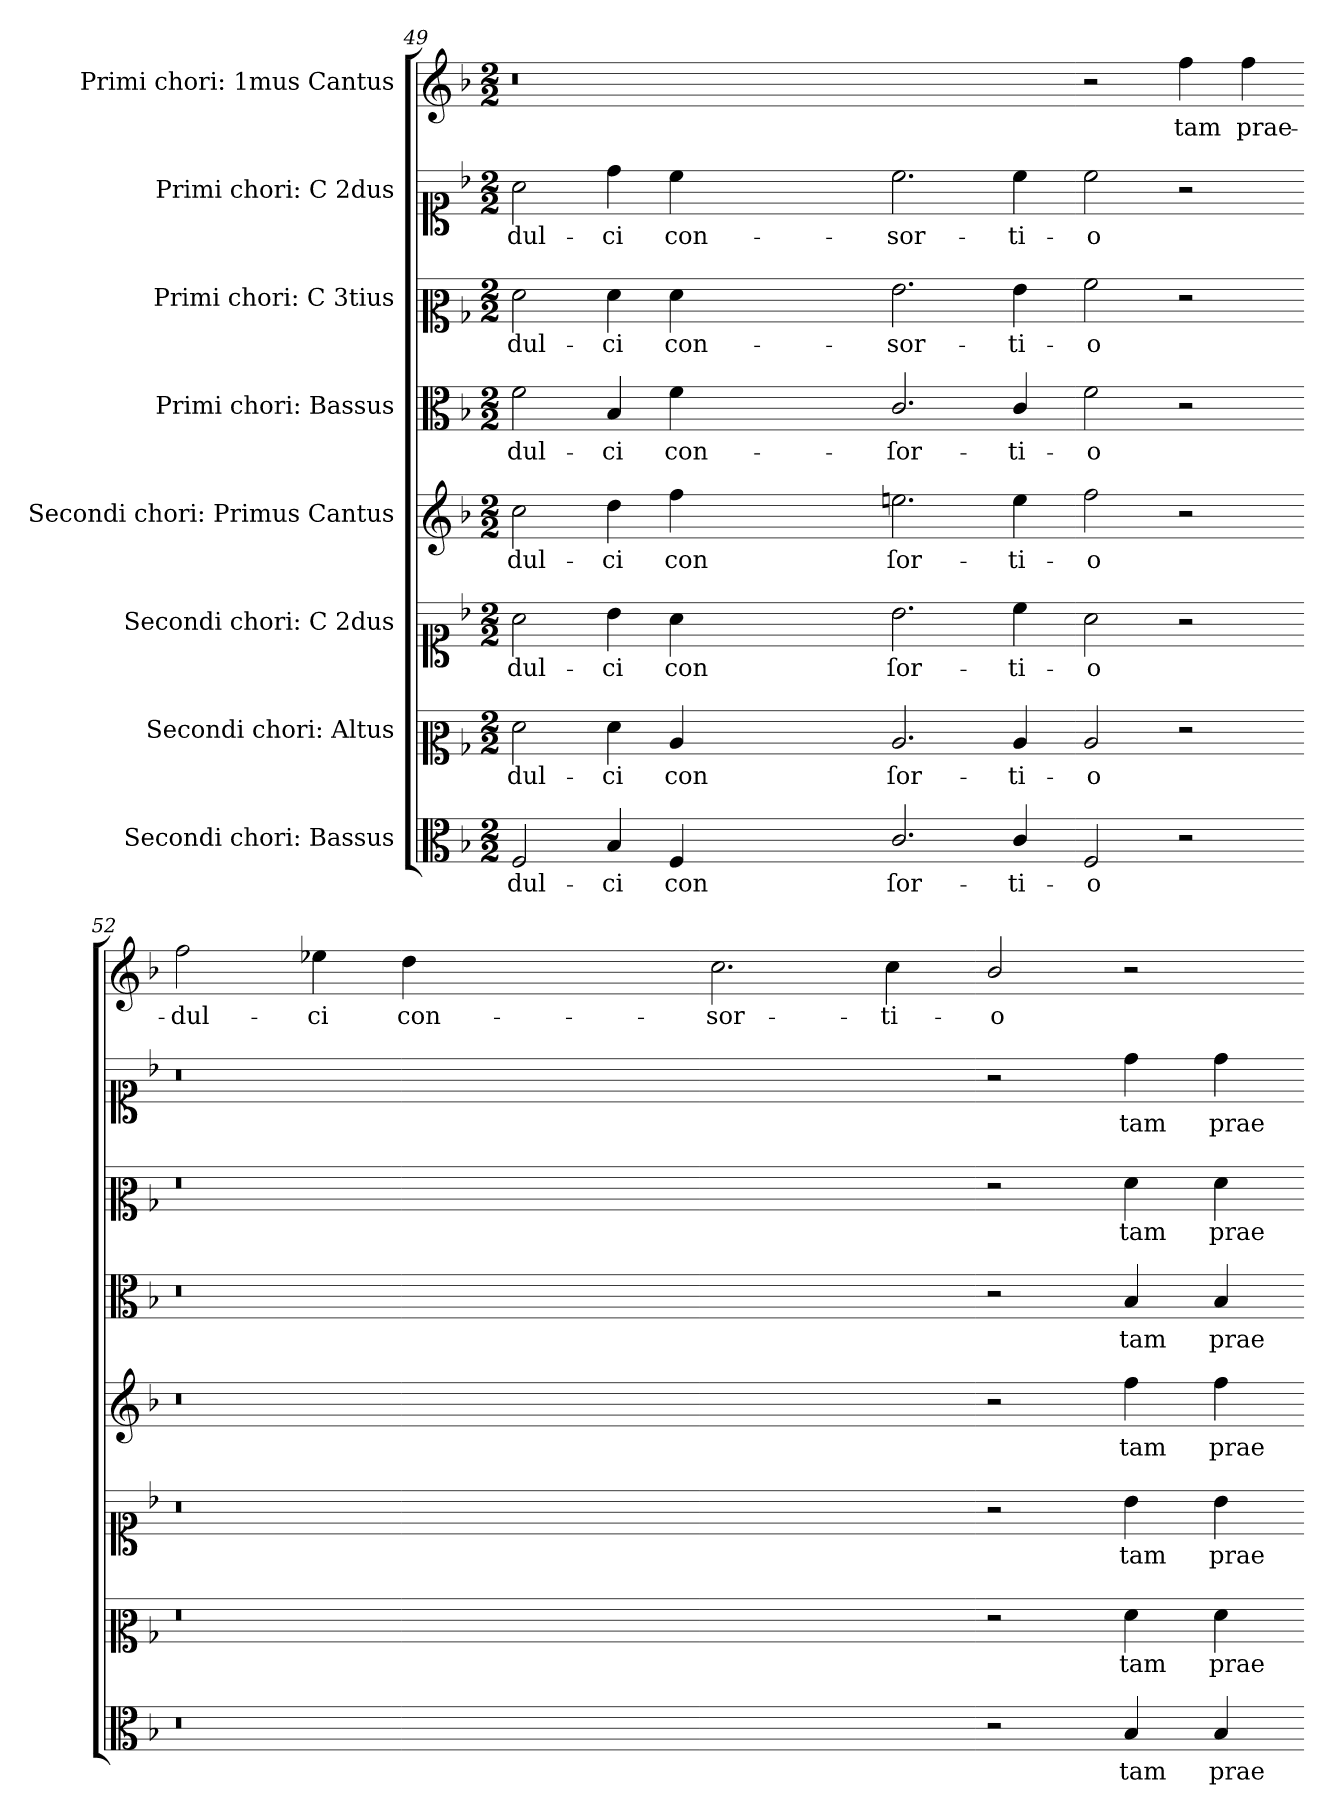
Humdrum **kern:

**kern	**text	**kern	**text	**kern	**text	**kern	**text	**kern	**text	**kern	**text	**kern	**text	**kern	**text
*part8	*part8	*part7	*part7	*part6	*part6	*part5	*part5	*part4	*part4	*part3	*part3	*part2	*part2	*part1	*part1
*staff8	*staff8	*staff7	*staff7	*staff6	*staff6	*staff5	*staff5	*staff4	*staff4	*staff3	*staff3	*staff2	*staff2	*staff1	*staff1
*I"Secondi chori: Bassus	*	*I"Secondi chori: Altus	*	*I"Secondi chori: C 2dus	*	*I"Secondi chori: Primus Cantus	*	*I"Primi chori: Bassus	*	*I"Primi chori: C 3tius	*	*I"Primi chori: C 2dus	*	*I"Primi chori: 1mus Cantus	*
*clefC3	*	*clefC2	*	*clefC1	*	*clefG2	*	*clefC3	*	*clefC2	*	*clefC1	*	*clefG2	*
*k[b-]	*	*k[b-]	*	*k[b-]	*	*k[b-]	*	*k[b-]	*	*k[b-]	*	*k[b-]	*	*k[b-]	*
*M2/2	*	*M2/2	*	*M2/2	*	*M2/2	*	*M2/2	*	*M2/2	*	*M2/2	*	*M2/2	*
=49	=49	=49	=49	=49	=49	=49	=49	=49	=49	=49	=49	=49	=49	=49	=49
2F/	-dul-	2f\	-dul-	2a\	-dul-	2cc\	-dul-	2f\	-dul-	2f\	-dul-	2a\	-dul-	0r	.
4B-/	-ci	4f\	-ci	4b-\	-ci	4dd\	-ci	4B-/	-ci	4f\	-ci	4dd\	-ci	.	.
4F/	con	4c/	con	4a\	con	4ff\	con	4f\	con-	4f\	con-	4cc\	con-	.	.
1ryy	.	1ryy	.	1ryy	.	1ryy	.	1ryy	.	1ryy	.	1ryy	.	.	.
=50-	=50-	=50-	=50-	=50-	=50-	=50-	=50-	=50-	=50-	=50-	=50-	=50-	=50-	=50-	=50-
2.c/	-ſor-	2.c/	-ſor-	2.b-\	-ſor-	2.een\	-ſor-	2.c/	-ſor-	2.g\	-sor-	2.cc\	-sor-	1ryy	.
4c/	-ti-	4c/	-ti-	4cc\	-ti-	4ee\	-ti-	4c/	-ti-	4g\	-ti-	4cc\	-ti-	.	.
=51-	=51-	=51-	=51-	=51-	=51-	=51-	=51-	=51-	=51-	=51-	=51-	=51-	=51-	=51-	=51-
2F/	-o	2c/	-o	2a\	-o	2ff\	-o	2f\	-o	2a\	-o	2cc\	-o	2r	.
2r	.	2r	.	2r	.	2r	.	2r	.	2r	.	2r	.	4ff\	tam
.	.	.	.	.	.	.	.	.	.	.	.	.	.	4ff\	prae-
=52-	=52-	=52-	=52-	=52-	=52-	=52-	=52-	=52-	=52-	=52-	=52-	=52-	=52-	=52-	=52-
0r	.	0r	.	0r	.	0r	.	0r	.	0r	.	0r	.	2ff\	-dul-
.	.	.	.	.	.	.	.	.	.	.	.	.	.	4ee-X\	-ci
.	.	.	.	.	.	.	.	.	.	.	.	.	.	4dd\	con-
.	.	.	.	.	.	.	.	.	.	.	.	.	.	1ryy	.
=53-	=53-	=53-	=53-	=53-	=53-	=53-	=53-	=53-	=53-	=53-	=53-	=53-	=53-	=53-	=53-
1ryy	.	1ryy	.	1ryy	.	1ryy	.	1ryy	.	1ryy	.	1ryy	.	2.cc\	-sor-
.	.	.	.	.	.	.	.	.	.	.	.	.	.	4cc\	-ti-
=54-	=54-	=54-	=54-	=54-	=54-	=54-	=54-	=54-	=54-	=54-	=54-	=54-	=54-	=54-	=54-
2r	.	2r	.	2r	.	2r	.	2r	.	2r	.	2r	.	2b-/	-o
4B-/	tam	4f\	tam	4b-\	tam	4ff\	tam	4B-/	tam	4f\	tam	4dd\	tam	2r	.
4B-/	prae-	4f\	prae-	4b-\	prae-	4ff\	prae-	4B-/	prae-	4f\	prae-	4dd\	prae-	.	.
=-	=-	=-	=-	=-	=-	=-	=-	=-	=-	=-	=-	=-	=-	=-	=-
*-	*-	*-	*-	*-	*-	*-	*-	*-	*-	*-	*-	*-	*-	*-	*-
